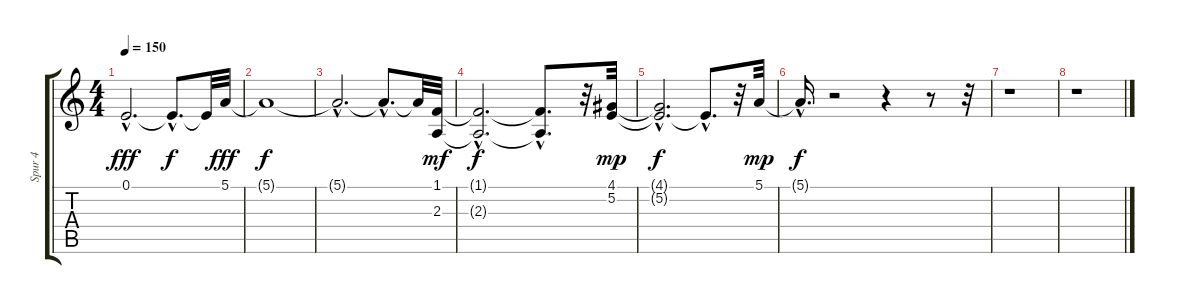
\track ("Spur 4" "Spur 4") {instrument pad7halo}
\staff {score tabs}
\tuning (E4 B3 G3 D3 A2 E2) {hide}
\ts (4 4)
\tempo 150
\clef g2
\ks c
0.1{hac}.2{d dy fff} 0.1{hac t}.8{d dy f} 0.1{t}.32 5.1.32{dy fff} |
5.1{t}.1{dy f} |
5.1{hac t}.2{d} 5.1{hac t}.8{d} 5.1{t}.32 (1.1 2.3).32{dy mf} |
(1.1{hac t} 2.3{hac t}).2{d dy f} (1.1{hac t} 2.3{t}).8{d} r.32 (4.1 5.2).32{dy mp} |
(4.1{t} 5.2{hac t}).2{d dy f} 5.2{hac t}.8{d} r.32 5.1.32{dy mp} |
5.1{hac t}.16{d dy f} r.2 r.4 r.8 r.32 |
r.1 |
r.1
